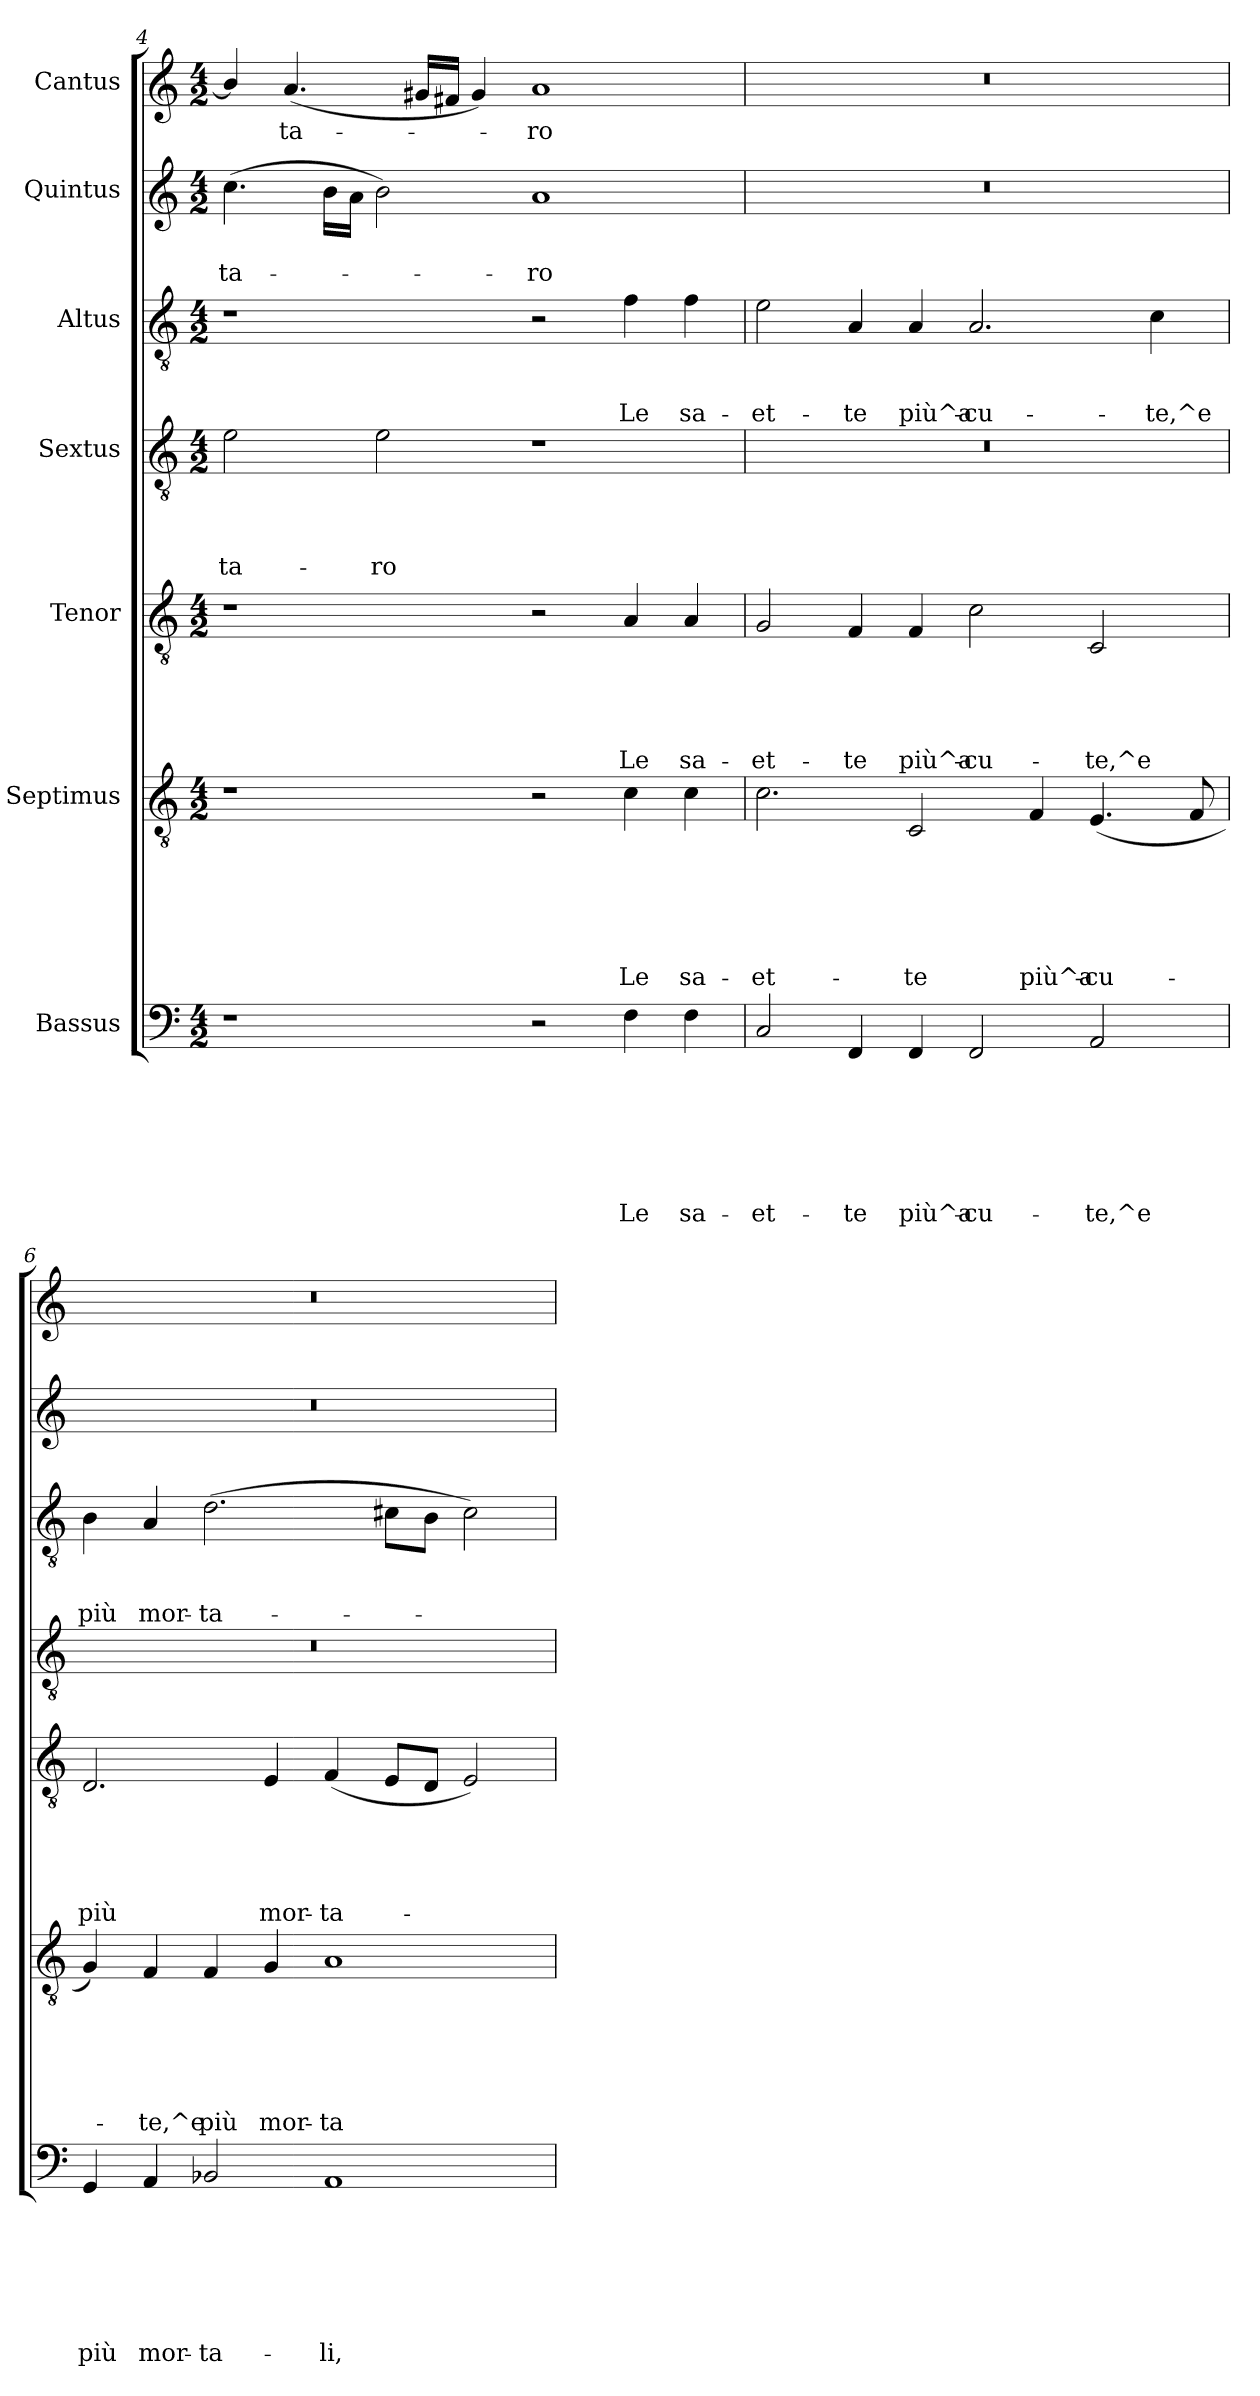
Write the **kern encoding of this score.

**kern	**text	**text	**text	**text	**text	**text	**text	**kern	**text	**text	**text	**text	**text	**text	**kern	**text	**text	**text	**text	**text	**kern	**text	**text	**text	**text	**kern	**text	**text	**text	**kern	**text	**text	**kern	**text
*part7	*part7	*part7	*part7	*part7	*part7	*part7	*part7	*part6	*part6	*part6	*part6	*part6	*part6	*part6	*part5	*part5	*part5	*part5	*part5	*part5	*part4	*part4	*part4	*part4	*part4	*part3	*part3	*part3	*part3	*part2	*part2	*part2	*part1	*part1
*staff7	*staff7	*staff7	*staff7	*staff7	*staff7	*staff7	*staff7	*staff6	*staff6	*staff6	*staff6	*staff6	*staff6	*staff6	*staff5	*staff5	*staff5	*staff5	*staff5	*staff5	*staff4	*staff4	*staff4	*staff4	*staff4	*staff3	*staff3	*staff3	*staff3	*staff2	*staff2	*staff2	*staff1	*staff1
*I"Bassus	*	*	*	*	*	*	*	*I"Septimus	*	*	*	*	*	*	*I"Tenor	*	*	*	*	*	*I"Sextus	*	*	*	*	*I"Altus	*	*	*	*I"Quintus	*	*	*I"Cantus	*
!!LO:PB:g=z
*clefF4	*	*	*	*	*	*	*	*clefGv2	*	*	*	*	*	*	*clefGv2	*	*	*	*	*	*clefGv2	*	*	*	*	*clefGv2	*	*	*	*clefG2	*	*	*clefG2	*
*k[]	*	*	*	*	*	*	*	*k[]	*	*	*	*	*	*	*k[]	*	*	*	*	*	*k[]	*	*	*	*	*k[]	*	*	*	*k[]	*	*	*k[]	*
*C:	*	*	*	*	*	*	*	*C:	*	*	*	*	*	*	*C:	*	*	*	*	*	*C:	*	*	*	*	*C:	*	*	*	*C:	*	*	*C:	*
*M4/2	*	*	*	*	*	*	*	*M4/2	*	*	*	*	*	*	*M4/2	*	*	*	*	*	*M4/2	*	*	*	*	*M4/2	*	*	*	*M4/2	*	*	*M4/2	*
=4	=4	=4	=4	=4	=4	=4	=4	=4	=4	=4	=4	=4	=4	=4	=4	=4	=4	=4	=4	=4	=4	=4	=4	=4	=4	=4	=4	=4	=4	=4	=4	=4	=4	=4
!	!	!	!	!	!	!	!	!	!	!	!	!	!	!	!	!	!	!	!	!	!	!	!	!	!LO:LY:b	!	!	!	!	!	!	!LO:LY:b	!	!
1r	.	.	.	.	.	.	.	1r	.	.	.	.	.	.	1r	.	.	.	.	.	2e\	.	.	.	-ta-	1r	.	.	.	(>4.cc\	.	-ta-	4b/]	.
!	!	!	!	!	!	!	!	!	!	!	!	!	!	!	!	!	!	!	!	!	!	!	!	!	!	!	!	!	!	!	!	!	!	!LO:LY:b
.	.	.	.	.	.	.	.	.	.	.	.	.	.	.	.	.	.	.	.	.	.	.	.	.	.	.	.	.	.	.	.	.	(<4.a/	-ta-
.	.	.	.	.	.	.	.	.	.	.	.	.	.	.	.	.	.	.	.	.	.	.	.	.	.	.	.	.	.	16b\LL	.	.	.	.
.	.	.	.	.	.	.	.	.	.	.	.	.	.	.	.	.	.	.	.	.	.	.	.	.	.	.	.	.	.	16a\JJ	.	.	.	.
!	!	!	!	!	!	!	!	!	!	!	!	!	!	!	!	!	!	!	!	!	!	!	!	!	!LO:LY:b	!	!	!	!	!	!	!	!	!
.	.	.	.	.	.	.	.	.	.	.	.	.	.	.	.	.	.	.	.	.	2e\	.	.	.	-ro	.	.	.	.	2b\)	.	.	.	.
.	.	.	.	.	.	.	.	.	.	.	.	.	.	.	.	.	.	.	.	.	.	.	.	.	.	.	.	.	.	.	.	.	16g#X/LL	.
.	.	.	.	.	.	.	.	.	.	.	.	.	.	.	.	.	.	.	.	.	.	.	.	.	.	.	.	.	.	.	.	.	16f#X/JJ	.
.	.	.	.	.	.	.	.	.	.	.	.	.	.	.	.	.	.	.	.	.	.	.	.	.	.	.	.	.	.	.	.	.	4g#/)	.
!	!	!	!	!	!	!	!	!	!	!	!	!	!	!	!	!	!	!	!	!	!	!	!	!	!	!	!	!	!	!	!	!LO:LY:b	!	!LO:LY:b
2r	.	.	.	.	.	.	.	2r	.	.	.	.	.	.	2r	.	.	.	.	.	1r	.	.	.	.	2r	.	.	.	1a	.	-ro	1a	-ro
!	!	!	!	!	!	!	!LO:LY:b	!	!	!	!	!	!	!LO:LY:b	!	!	!	!	!	!LO:LY:b	!	!	!	!	!	!	!	!	!LO:LY:b	!	!	!	!	!
4F\	.	.	.	.	.	.	Le	4c\	.	.	.	.	.	Le	4A/	.	.	.	.	Le	.	.	.	.	.	4f\	.	.	Le	.	.	.	.	.
!	!	!	!	!	!	!	!LO:LY:b	!	!	!	!	!	!	!LO:LY:b	!	!	!	!	!	!LO:LY:b	!	!	!	!	!	!	!	!	!LO:LY:b	!	!	!	!	!
4F\	.	.	.	.	.	.	sa-	4c\	.	.	.	.	.	sa-	4A/	.	.	.	.	sa-	.	.	.	.	.	4f\	.	.	sa-	.	.	.	.	.
=5	=5	=5	=5	=5	=5	=5	=5	=5	=5	=5	=5	=5	=5	=5	=5	=5	=5	=5	=5	=5	=5	=5	=5	=5	=5	=5	=5	=5	=5	=5	=5	=5	=5	=5
!	!	!	!	!	!	!	!LO:LY:b	!	!	!	!	!	!	!LO:LY:b	!	!	!	!	!	!LO:LY:b	!	!	!	!	!	!	!	!	!LO:LY:b	!	!	!	!	!
2C/	.	.	.	.	.	.	-et-	2.c\	.	.	.	.	.	-et-	2G/	.	.	.	.	-et-	0r	.	.	.	.	2e\	.	.	-et-	0r	.	.	0r	.
!	!	!	!	!	!	!	!LO:LY:b	!	!	!	!	!	!	!	!	!	!	!	!	!LO:LY:b	!	!	!	!	!	!	!	!	!LO:LY:b	!	!	!	!	!
4FF/	.	.	.	.	.	.	-te	.	.	.	.	.	.	.	4F/	.	.	.	.	-te	.	.	.	.	.	4A/	.	.	-te	.	.	.	.	.
!	!	!	!	!	!	!	!LO:LY:b	!	!	!	!	!	!	!LO:LY:b	!	!	!	!	!	!LO:LY:b	!	!	!	!	!	!	!	!	!LO:LY:b	!	!	!	!	!
4FF/	.	.	.	.	.	.	più^a-	2C/	.	.	.	.	.	-te	4F/	.	.	.	.	più^a-	.	.	.	.	.	4A/	.	.	più^a-	.	.	.	.	.
!	!	!	!	!	!	!	!LO:LY:b	!	!	!	!	!	!	!	!	!	!	!	!	!LO:LY:b	!	!	!	!	!	!	!	!	!LO:LY:b	!	!	!	!	!
2FF/	.	.	.	.	.	.	-cu-	.	.	.	.	.	.	.	2c\	.	.	.	.	-cu-	.	.	.	.	.	2.A/	.	.	-cu-	.	.	.	.	.
!	!	!	!	!	!	!	!	!	!	!	!	!	!	!LO:LY:b	!	!	!	!	!	!	!	!	!	!	!	!	!	!	!	!	!	!	!	!
.	.	.	.	.	.	.	.	4F/	.	.	.	.	.	più^a-	.	.	.	.	.	.	.	.	.	.	.	.	.	.	.	.	.	.	.	.
!	!	!	!	!	!	!	!LO:LY:b	!	!	!	!	!	!	!LO:LY:b	!	!	!	!	!	!LO:LY:b	!	!	!	!	!	!	!	!	!	!	!	!	!	!
2AA/	.	.	.	.	.	.	-te,^e	(<4.E/	.	.	.	.	.	-cu-	2C/	.	.	.	.	-te,^e	.	.	.	.	.	.	.	.	.	.	.	.	.	.
!	!	!	!	!	!	!	!	!	!	!	!	!	!	!	!	!	!	!	!	!	!	!	!	!	!	!	!	!	!LO:LY:b	!	!	!	!	!
.	.	.	.	.	.	.	.	.	.	.	.	.	.	.	.	.	.	.	.	.	.	.	.	.	.	4c\	.	.	-te,^e	.	.	.	.	.
.	.	.	.	.	.	.	.	8F/	.	.	.	.	.	.	.	.	.	.	.	.	.	.	.	.	.	.	.	.	.	.	.	.	.	.
=6	=6	=6	=6	=6	=6	=6	=6	=6	=6	=6	=6	=6	=6	=6	=6	=6	=6	=6	=6	=6	=6	=6	=6	=6	=6	=6	=6	=6	=6	=6	=6	=6	=6	=6
!	!	!	!	!	!	!	!LO:LY:b	!	!	!	!	!	!	!	!	!	!	!	!	!LO:LY:b	!	!	!	!	!	!	!	!	!LO:LY:b	!	!	!	!	!
4GG/	.	.	.	.	.	.	più	4G/)	.	.	.	.	.	.	2.D/	.	.	.	.	più	0r	.	.	.	.	4B\	.	.	più	0r	.	.	0r	.
!	!	!	!	!	!	!	!LO:LY:b	!	!	!	!	!	!	!LO:LY:b	!	!	!	!	!	!	!	!	!	!	!	!	!	!	!LO:LY:b	!	!	!	!	!
4AA/	.	.	.	.	.	.	mor-	4F/	.	.	.	.	.	-te,^e	.	.	.	.	.	.	.	.	.	.	.	4A/	.	.	mor-	.	.	.	.	.
!	!	!	!	!	!	!	!LO:LY:b	!	!	!	!	!	!	!LO:LY:b	!	!	!	!	!	!	!	!	!	!	!	!	!	!	!LO:LY:b	!	!	!	!	!
2BB-X/	.	.	.	.	.	.	-ta-	4F/	.	.	.	.	.	più	.	.	.	.	.	.	.	.	.	.	.	(>2.d\	.	.	-ta-	.	.	.	.	.
!	!	!	!	!	!	!	!	!	!	!	!	!	!	!LO:LY:b	!	!	!	!	!	!LO:LY:b	!	!	!	!	!	!	!	!	!	!	!	!	!	!
.	.	.	.	.	.	.	.	4G/	.	.	.	.	.	mor-	4E/	.	.	.	.	mor-	.	.	.	.	.	.	.	.	.	.	.	.	.	.
!	!	!	!	!	!	!	!LO:LY:b	!	!	!	!	!	!	!LO:LY:b	!	!	!	!	!	!LO:LY:b	!	!	!	!	!	!	!	!	!	!	!	!	!	!
1AA	.	.	.	.	.	.	-li,	1A	.	.	.	.	.	-ta-	(<4F/	.	.	.	.	-ta-	.	.	.	.	.	.	.	.	.	.	.	.	.	.
.	.	.	.	.	.	.	.	.	.	.	.	.	.	.	8E/L	.	.	.	.	.	.	.	.	.	.	8c#X\L	.	.	.	.	.	.	.	.
.	.	.	.	.	.	.	.	.	.	.	.	.	.	.	8D/J	.	.	.	.	.	.	.	.	.	.	8B\J	.	.	.	.	.	.	.	.
.	.	.	.	.	.	.	.	.	.	.	.	.	.	.	2E/)	.	.	.	.	.	.	.	.	.	.	2c#\)	.	.	.	.	.	.	.	.
=	=	=	=	=	=	=	=	=	=	=	=	=	=	=	=	=	=	=	=	=	=	=	=	=	=	=	=	=	=	=	=	=	=	=
*-	*-	*-	*-	*-	*-	*-	*-	*-	*-	*-	*-	*-	*-	*-	*-	*-	*-	*-	*-	*-	*-	*-	*-	*-	*-	*-	*-	*-	*-	*-	*-	*-	*-	*-
